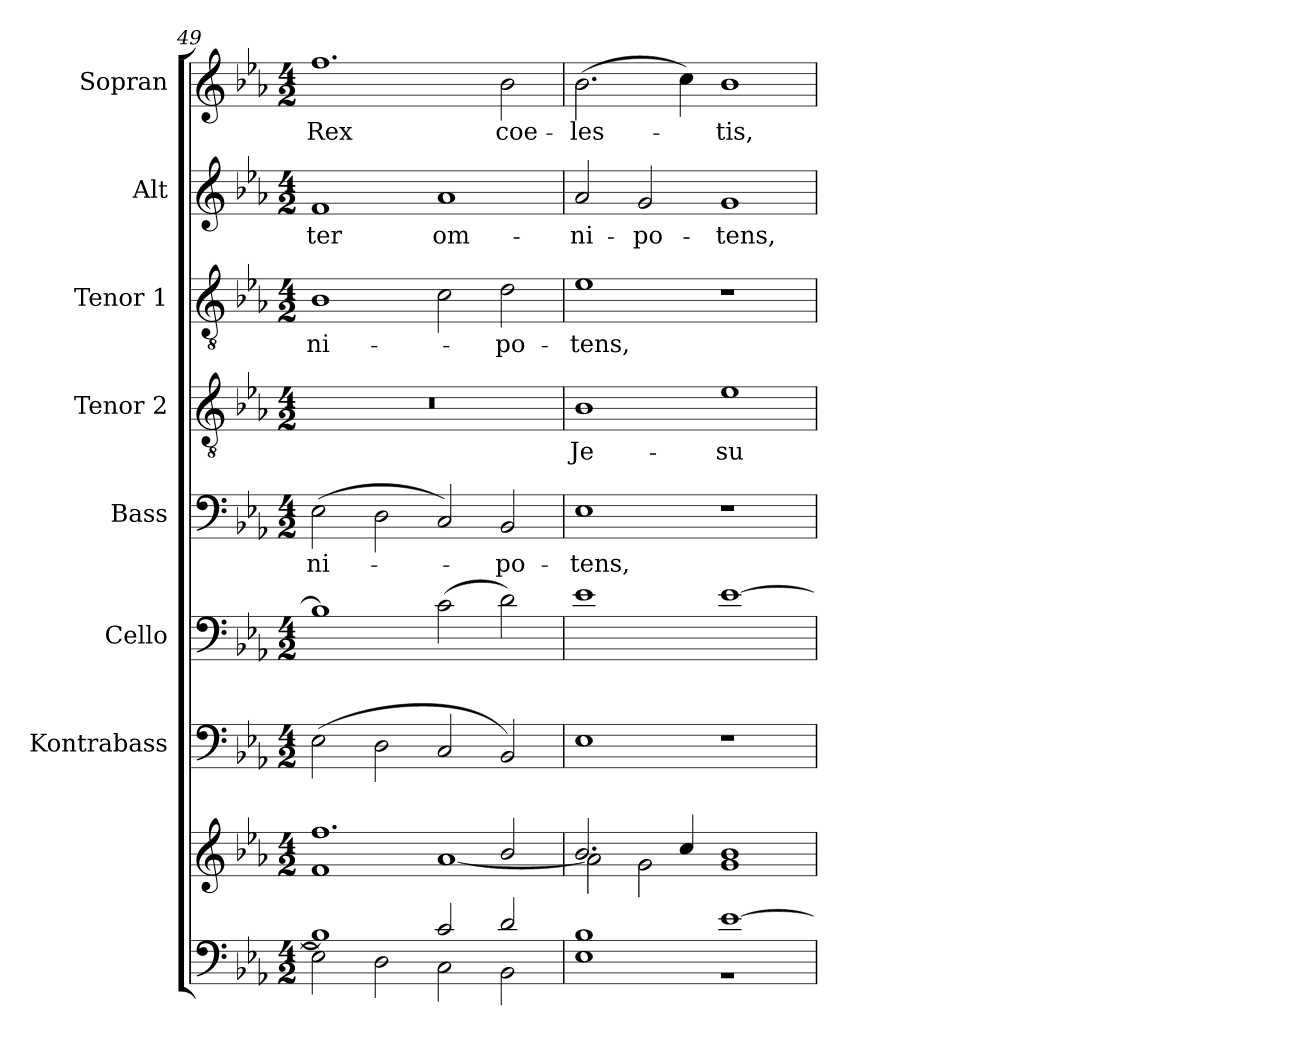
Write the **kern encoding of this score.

**kern	**kern	**kern	**kern	**kern	**text	**kern	**text	**kern	**text	**kern	**text	**kern	**text
*part8	*part8	*part7	*part6	*part5	*part5	*part4	*part4	*part3	*part3	*part2	*part2	*part1	*part1
*staff9	*staff8	*staff7	*staff6	*staff5	*staff5	*staff4	*staff4	*staff3	*staff3	*staff2	*staff2	*staff1	*staff1
*	*	*I"Kontrabass	*I"Cello	*I"Bass	*	*I"Tenor 2	*	*I"Tenor 1	*	*I"Alt	*	*I"Sopran	*
*	*	*I'Kb.	*	*I'B.	*	*I'T. 2	*	*I'T. 1	*	*I'A.	*	*I'S.	*
*clefF4	*clefG2	*clefF4	*clefF4	*clefF4	*	*clefGv2	*	*clefGv2	*	*clefG2	*	*clefG2	*
*	*	*ITrd7c12	*	*	*	*	*	*	*	*	*	*	*
*k[b-e-a-]	*k[b-e-a-]	*k[b-e-a-]	*k[b-e-a-]	*k[b-e-a-]	*	*k[b-e-a-]	*	*k[b-e-a-]	*	*k[b-e-a-]	*	*k[b-e-a-]	*
*E-:	*E-:	*E-:	*E-:	*E-:	*	*E-:	*	*E-:	*	*E-:	*	*E-:	*
*M4/2	*M4/2	*M4/2	*M4/2	*M4/2	*	*M4/2	*	*M4/2	*	*M4/2	*	*M4/2	*
=49	=49	=49	=49	=49	=49	=49	=49	=49	=49	=49	=49	=49	=49
*^	*^	*	*	*	*	*	*	*	*	*	*	*	*
!	!	!	!	!	!	!	!LO:LY:b	!	!	!	!LO:LY:b	!	!LO:LY:b	!	!LO:LY:b
1B-]	2E-\]	1.ff	1f	(>2EE-\	1B-]	(>2E-\	-ni-	0r	.	1B-	-ni-	1f	-ter	1.ff	Rex
.	2D\	.	.	2DD\	.	2D\	.	.	.	.	.	.	.	.	.
!	!	!	!	!	!	!	!	!	!	!	!	!	!LO:LY:b	!	!
2c/	2C\	.	[<1a-	2CC/	(>2c\	2C/)	.	.	.	2c\	.	1a-	om-	.	.
!	!	!	!	!	!	!	!LO:LY:b	!	!	!	!LO:LY:b	!	!	!	!LO:LY:b
2d/	2BB-\	2b-/	.	2BBB-/)	2d\)	2BB-/	-po-	.	.	2d\	-po-	.	.	2b-\	coe-
=50	=50	=50	=50	=50	=50	=50	=50	=50	=50	=50	=50	=50	=50	=50	=50
!	!	!	!	!	!	!	!LO:LY:b	!	!LO:LY:b	!	!LO:LY:b	!	!LO:LY:b	!	!LO:LY:b
1B-	1E-	2.b-/	2a-\]	1EE-	1e-	1E-	-tens,	1B-	Je-	1e-	-tens,	2a-/	-ni-	(>2.b-\	-les-
!	!	!	!	!	!	!	!	!	!	!	!	!	!LO:LY:b	!	!
.	.	.	2g\	.	.	.	.	.	.	.	.	2g/	-po-	.	.
.	.	4cc/	.	.	.	.	.	.	.	.	.	.	.	4cc\)	.
!	!	!	!	!	!	!	!	!	!LO:LY:b	!	!	!	!LO:LY:b	!	!LO:LY:b
[>1e-	1r	1b-	1g	1r	[1e-	1r	.	1e-	-su	1r	.	1g	-tens,	1b-	-tis,
*v	*v	*	*	*	*	*	*	*	*	*	*	*	*	*	*
*	*v	*v	*	*	*	*	*	*	*	*	*	*	*	*
=	=	=	=	=	=	=	=	=	=	=	=	=	=
*-	*-	*-	*-	*-	*-	*-	*-	*-	*-	*-	*-	*-	*-
